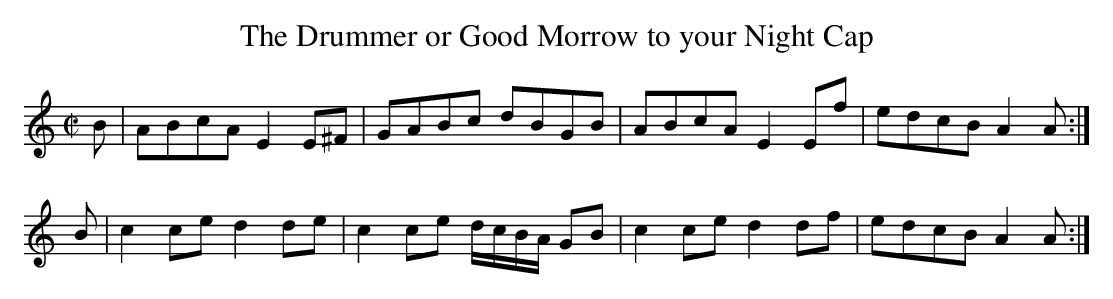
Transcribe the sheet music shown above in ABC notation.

X:1
T:The Drummer or Good Morrow to your Night Cap
M:C|
L:1/8
K:Amin
B|ABcA E2E^F|GABc dBGB       |ABcA E2Ef|edcB A2A:|
B|c2ce d2de |c2ce d/c/B/A/ GB|c2ce d2df|edcB A2A:|
